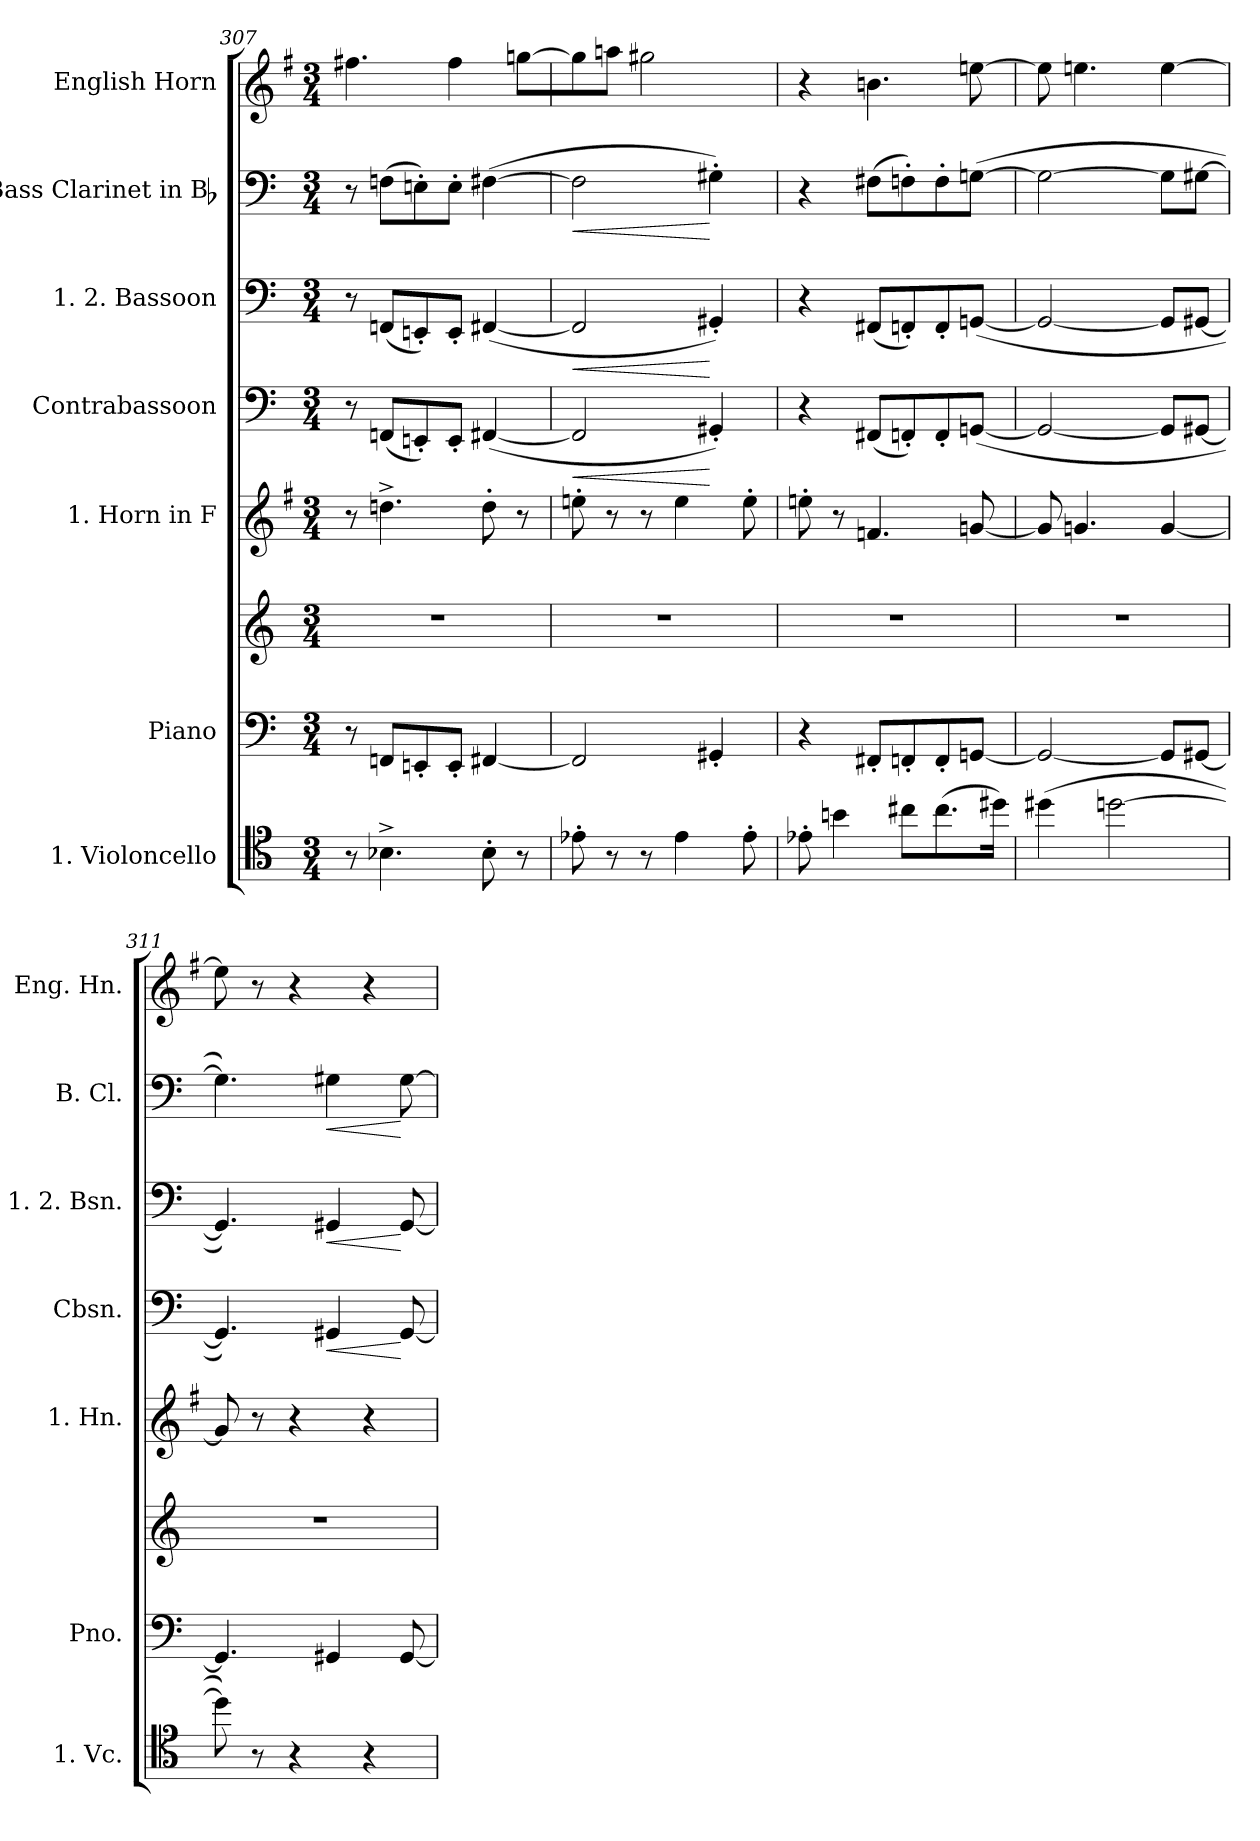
**kern	**kern	**kern	**kern	**kern	**dynam	**kern	**dynam	**kern	**dynam	**kern
*part7	*part6	*part6	*part5	*part4	*part4	*part3	*part3	*part2	*part2	*part1
*staff8	*staff7	*staff6	*staff5	*staff4	*staff4	*staff3	*staff3	*staff2	*staff2	*staff1
*I"1. Violoncello	*I"Piano	*	*I"1. Horn in F	*I"Contrabassoon	*	*I"1. 2. Bassoon	*	*I"Bass Clarinet in Bb	*	*I"English Horn
*I'1. Vc.	*I'Pno.	*	*I'1. Hn.	*I'Cbsn.	*	*I'1. 2. Bsn.	*	*I'B. Cl.	*	*I'Eng. Hn.
!!LO:PB:g=z
*clefC4	*clefF4	*clefG2	*clefG2	*clefF4	*	*clefF4	*	*clefF4	*	*clefG2
*	*	*	*ITrd4c7	*ITrd7c12	*	*	*	*ITrd8c14	*	*ITrd4c7
*k[]	*k[]	*k[]	*k[]	*k[]	*	*k[]	*	*k[]	*	*k[]
*C:	*C:	*C:	*C:	*C:	*	*C:	*	*C:	*	*C:
*M3/4	*M3/4	*M3/4	*M3/4	*M3/4	*	*M3/4	*	*M3/4	*	*M3/4
=307	=307	=307	=307	=307	=307	=307	=307	=307	=307	=307
!	!	!LO:N:vis=1	!	!	!	!	!	!	!	!
8r	8r	2.r	8r	8r	.	8r	.	8r	.	4.bni\
4.B-X^i\	8FFni/L	.	4.gn^i\	(8FFFni/L	.	(8FFni/L	.	(8FFni\L	.	.
.	8EEn'i/	.	.	8EEEn'i/)	.	8EEn'i/)	.	8EEn'i\)	.	.
.	8EE'i/J	.	.	8EEE'i/J	.	8EE'i/J	.	8EE'i\J	.	4bi\
8B-'i\	[<4FF#Xi/	.	8g'i\	([<4FFF#Xi/	.	([<4FF#Xi/	.	([>4FF#Xi\	.	.
8r	.	.	8r	.	.	.	.	.	.	[>8ccni\L
=308	=308	=308	=308	=308	=308	=308	=308	=308	=308	=308
!	!	!LO:N:vis=1	!	!	!LO:HP:b	!	!	!	!	!
!	!	!	!	!	!LO:HP:n=1:b	!	!LO:HP:b	!	!	!
!	!	!	!	!	!	!	!LO:HP:n=1:b	!	!LO:HP:b	!
!	!	!	!	!	!	!	!	!	!LO:HP:n=1:b	!
8e-X'i\	2FF#i/]	2.r	8an'i\	2FFF#i/]	< >	2FF#i/]	< >	2FF#i\]	< >	8cci\]
8r	.	.	8r	.	.	.	.	.	.	8ddni\J
8r	.	.	8r	.	.	.	.	.	.	2cc#Xi\
4e-i\	.	.	4ai\	.	.	.	.	.	.	.
.	4GG#X'i/	.	.	4GGG#X'i/)	[	4GG#X'i/)	[	4GG#X'i\)	[	.
8e-'i\	.	.	8a'i\	.	.	.	.	.	.	.
.	.	.	.	.	]	.	]	.	]	.
=309	=309	=309	=309	=309	=309	=309	=309	=309	=309	=309
!	!	!LO:N:vis=1	!	!	!	!	!	!	!	!
8e-X'i\	4r	2.r	8an'i\	4r	.	4r	.	4r	.	4r
4bni\	.	.	8r	.	.	.	.	.	.	.
.	8FF#X'i/L	.	4.B-Xi/	(8FFF#Xi/L	.	(8FF#Xi/L	.	(8FF#Xi\L	.	4.eni\
8cc#Xi\L	8FFn'i/	.	.	8FFFn'i/)	.	8FFn'i/)	.	8FFn'i\)	.	.
(8.cc#i\	8FF'i/	.	.	8FFF'i/	.	8FF'i/	.	8FF'i\	.	.
.	[<8GGni/J	.	[<8cni/	([<8GGGni/J	.	([<8GGni/J	.	([>8GGni\J	.	[>8ani\
16dd#Xi\Jk)	.	.	.	.	.	.	.	.	.	.
=310	=310	=310	=310	=310	=310	=310	=310	=310	=310	=310
!	!	!LO:N:vis=1	!	!	!	!	!	!	!	!
(4dd#Xi\	2GGi/_<	2.r	8ci/]	2GGGi/_<	.	2GGi/_<	.	2GGi\_>	.	8ai\]
.	.	.	4.cni/	.	.	.	.	.	.	4.ani\
[>2ddni\	.	.	.	.	.	.	.	.	.	.
.	8GGi/L]	.	[<4ci/	8GGGi/L]	.	8GGi/L]	.	8GGi\L]	.	[>4ai\
.	[<8GG#Xi/J	.	.	[<8GGG#Xi/J	.	[<8GG#Xi/J	.	[>8GG#Xi\J	.	.
=311	=311	=311	=311	=311	=311	=311	=311	=311	=311	=311
!	!	!LO:N:vis=1	!	!	!	!	!	!	!	!
8ddi\])	4.GG#i/]	2.r	8ci/]	4.GGG#i/])	.	4.GG#i/])	.	4.GG#i\])	.	8ai\]
8r	.	.	8r	.	.	.	.	.	.	8r
4r	.	.	4r	.	.	.	.	.	.	4r
!	!	!	!	!	!LO:HP:b	!	!	!	!	!
!	!	!	!	!	!LO:HP:n=1:b	!	!LO:HP:b	!	!	!
!	!	!	!	!	!	!	!LO:HP:n=1:b	!	!LO:HP:b	!
!	!	!	!	!	!	!	!	!	!LO:HP:n=1:b	!
.	4GG#Xi/	.	.	4GGG#Xi/	< >	4GG#Xi/	< >	4GG#Xi\	< >	.
4r	.	.	4r	.	.	.	.	.	.	4r
.	[<8GG#i/	.	.	[<8GGG#i/	[	[<8GG#i/	[	[>8GG#i\	[	.
.	.	.	.	.	]	.	]	.	]	.
=	=	=	=	=	=	=	=	=	=	=
*-	*-	*-	*-	*-	*-	*-	*-	*-	*-	*-
